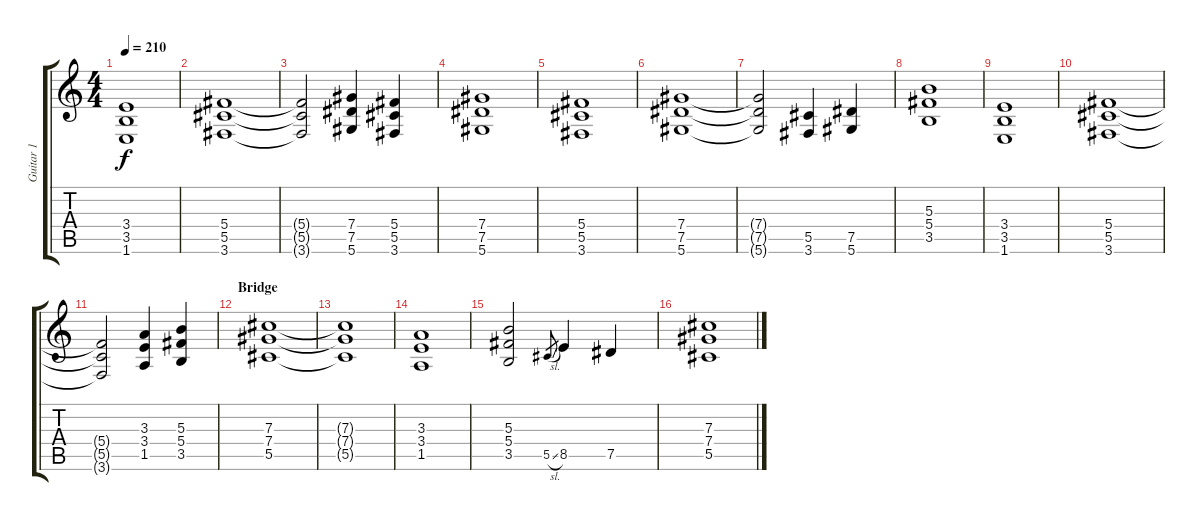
\track ("Guitar 1" "Guitar 1") {instrument distortionguitar}
\staff {score tabs}
\tuning (Eb4 Bb3 Gb3 Db3 Ab2 Eb2) {hide}
\ts (4 4)
\tempo 210
\clef g2
\ks c
(3.4 3.5 1.6).1{dy f} |
(5.4 5.5 3.6).1 |
(5.4{t} 5.5{t} 3.6{t}).2 (7.4 7.5 5.6).4 (5.4 5.5 3.6).4 |
(7.4 7.5 5.6).1 |
(5.4 5.5 3.6).1 |
(7.4 7.5 5.6).1 |
(7.4{t} 7.5{t} 5.6{t}).2 (5.5 3.6).4 (7.5 5.6).4 |
(5.3 5.4 3.5).1 |
(3.4 3.5 1.6).1 |
(5.4 5.5 3.6).1 |
(5.4{t} 5.5{t} 3.6{t}).2 (3.3 3.4 1.5).4 (5.3 5.4 3.5).4 |
\section ("" "Bridge")
(7.3 7.4 5.5).1 |
(7.3{t} 7.4{t} 5.5{t}).1 |
(3.3 3.4 1.5).1 |
(5.3 5.4 3.5).2 5.5{sl}.8{gr} 8.5.4 7.5.4 |
(7.3 7.4 5.5).1
